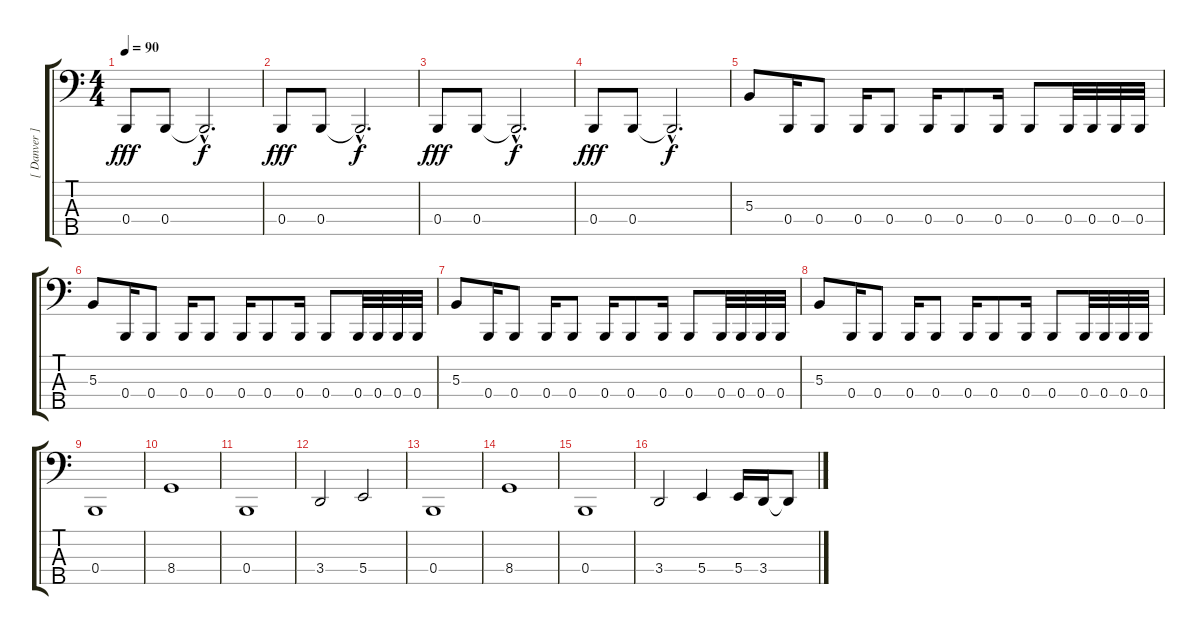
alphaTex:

\track ("[ Danver ]" "[ Danver ]") {instrument electricbasspick}
\staff {score tabs}
\tuning (E2 B1 Gb1 B0 Ab0) {hide}
\ts (4 4)
\tempo 90
\clef f4
\ks c
0.4.8{dy fff} 0.4.8 0.4{hac t}.2{d dy f} |
0.4.8{dy fff} 0.4.8 0.4{hac t}.2{d dy f} |
0.4.8{dy fff} 0.4.8 0.4{hac t}.2{d dy f} |
0.4.8{dy fff} 0.4.8 0.4{hac t}.2{d dy f} |
5.3.8 0.4.16 0.4.8 0.4.16 0.4.8 0.4.16 0.4.8 0.4.16 0.4.8 0.4.32 0.4.32 0.4.32 0.4.32 |
5.3.8 0.4.16 0.4.8 0.4.16 0.4.8 0.4.16 0.4.8 0.4.16 0.4.8 0.4.32 0.4.32 0.4.32 0.4.32 |
5.3.8 0.4.16 0.4.8 0.4.16 0.4.8 0.4.16 0.4.8 0.4.16 0.4.8 0.4.32 0.4.32 0.4.32 0.4.32 |
5.3.8 0.4.16 0.4.8 0.4.16 0.4.8 0.4.16 0.4.8 0.4.16 0.4.8 0.4.32 0.4.32 0.4.32 0.4.32 |
0.4.1 |
8.4.1 |
0.4.1 |
3.4.2 5.4.2 |
0.4.1 |
8.4.1 |
0.4.1 |
3.4.2 5.4.4 5.4.16 3.4.16 3.4{t}.8
